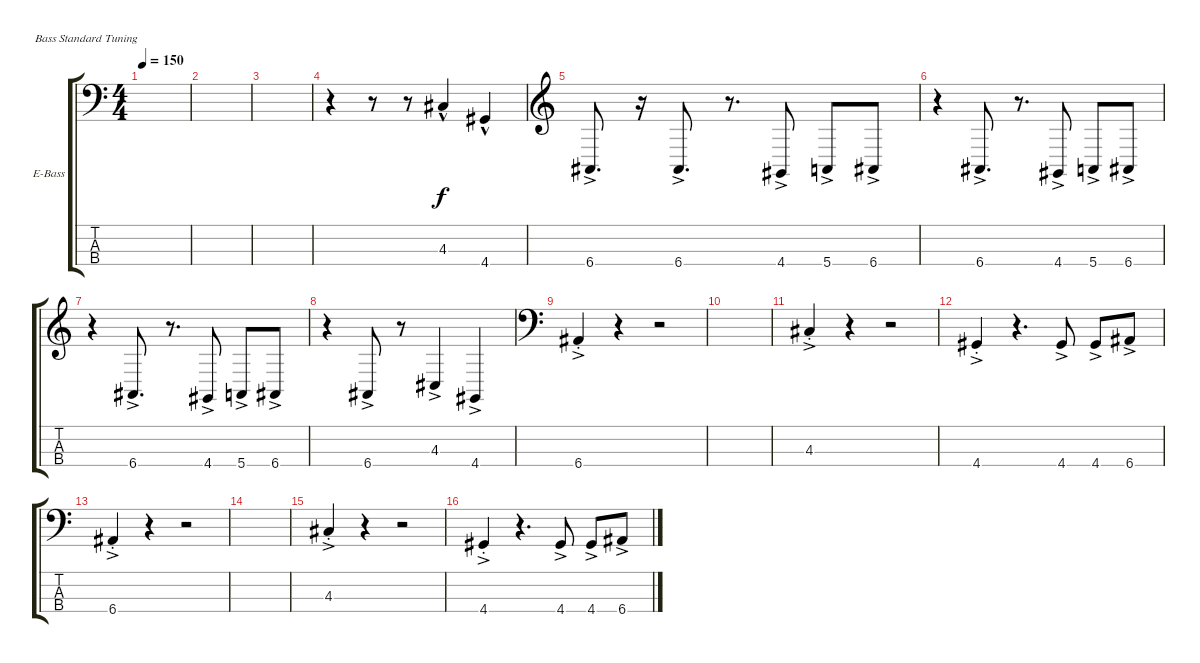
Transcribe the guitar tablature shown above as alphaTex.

\defaultSystemsLayout 4
\bracketExtendMode groupsimilarinstruments
\firstSystemTrackNameOrientation horizontal
\otherSystemsTrackNameOrientation horizontal
\track ("Electric Bass" "E-Bass") {instrument electricbassfinger}
\staff {score tabs}
\tuning (G2 D2 A1 E1)
\ts (4 4)
\tempo 150
\clef f4
\scale
0.485477
\ks c
|
\scale
0.257261 |
\scale
0.257261 |
\scale
0.333333 r.4 r.8 r.8 4.3{hac}.4 4.4{hac}.4 |
\clef g2
\scale
0.333333 6.4{ac}.8{d} r.16 6.4{ac}.8{d} r.8{d} 4.4{ac}.8 5.4{ac}.8 6.4{ac}.8 |
\scale
0.333333 r.4 6.4{ac}.8{d} r.8{d} 4.4{ac}.8 5.4{ac}.8 6.4{ac}.8 |
\scale
0.333333 r.4 6.4{ac}.8{d} r.8{d} 4.4{ac}.8 5.4{ac}.8 6.4{ac}.8 |
\scale
0.333333 r.4 6.4{ac}.8 r.8 4.3{ac}.4 4.4{ac}.4 |
\clef f4
\scale
0.333333 6.4{ac st}.4 r.4 r.2 |
\scale
0.333333 |
\scale
0.333333 4.3{ac st}.4 r.4 r.2 |
\scale
0.333333 4.4{ac st}.4 r.4{d} 4.4{ac}.8 4.4{ac}.8 6.4{ac}.8 |
\scale
0.333333 6.4{ac st}.4 r.4 r.2 |
\scale
0.333333 |
\scale
0.333333 4.3{ac st}.4 r.4 r.2 |
\scale
0.333333 4.4{ac st}.4 r.4{d} 4.4{ac}.8 4.4{ac}.8 6.4{ac}.8
